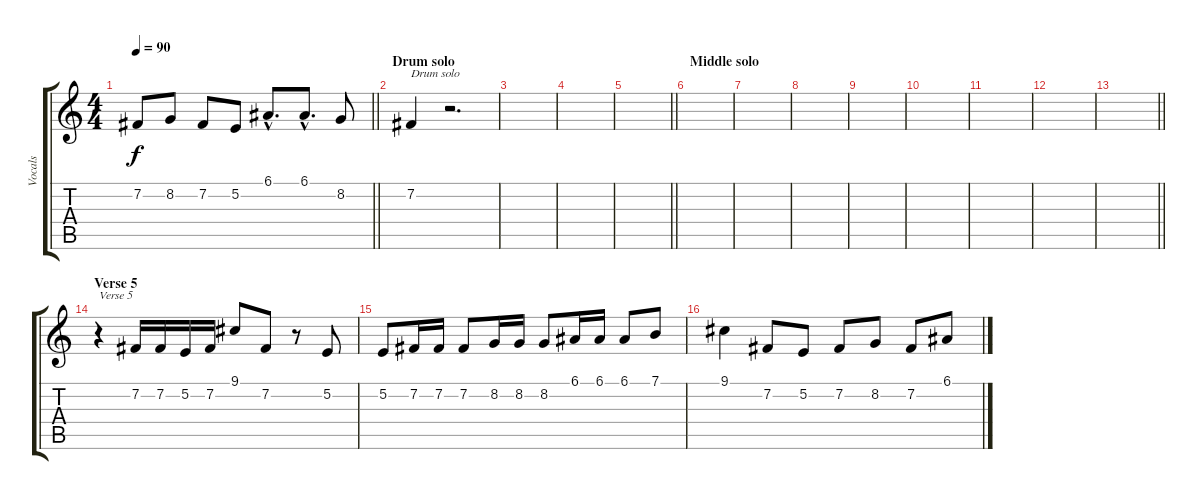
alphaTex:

\track ("Vocals" "Vocals") {instrument harmonica}
\staff {score tabs}
\tuning (E4 B3 G3 D3 A2 E2) {hide}
\ts (4 4)
\tempo 90
\clef g2
\barLineRight lightlight
\ks c
7.2.8{dy f} 8.2.8 7.2.8 5.2.8 6.1{hac}.8{d} 6.1{hac}.8{d} 8.2.8 |
\section ("" "Drum solo")
7.2.4{txt "Drum solo"} r.2{d} |
|
|
\barLineRight lightlight
|
\section ("" "Middle solo")
|
|
|
|
|
|
|
\barLineRight lightlight
|
\section ("" "Verse 5")
r.4{txt "Verse 5"} 7.2.16 7.2.16 5.2.16 7.2.16 9.1.8 7.2.8 r.8 5.2.8 |
5.2.8 7.2.16 7.2.16 7.2.8 8.2.16 8.2.16 8.2.8 6.1.16 6.1.16 6.1.8 7.1.8 |
9.1.4 7.2.8 5.2.8 7.2.8 8.2.8 7.2.8 6.1.8
